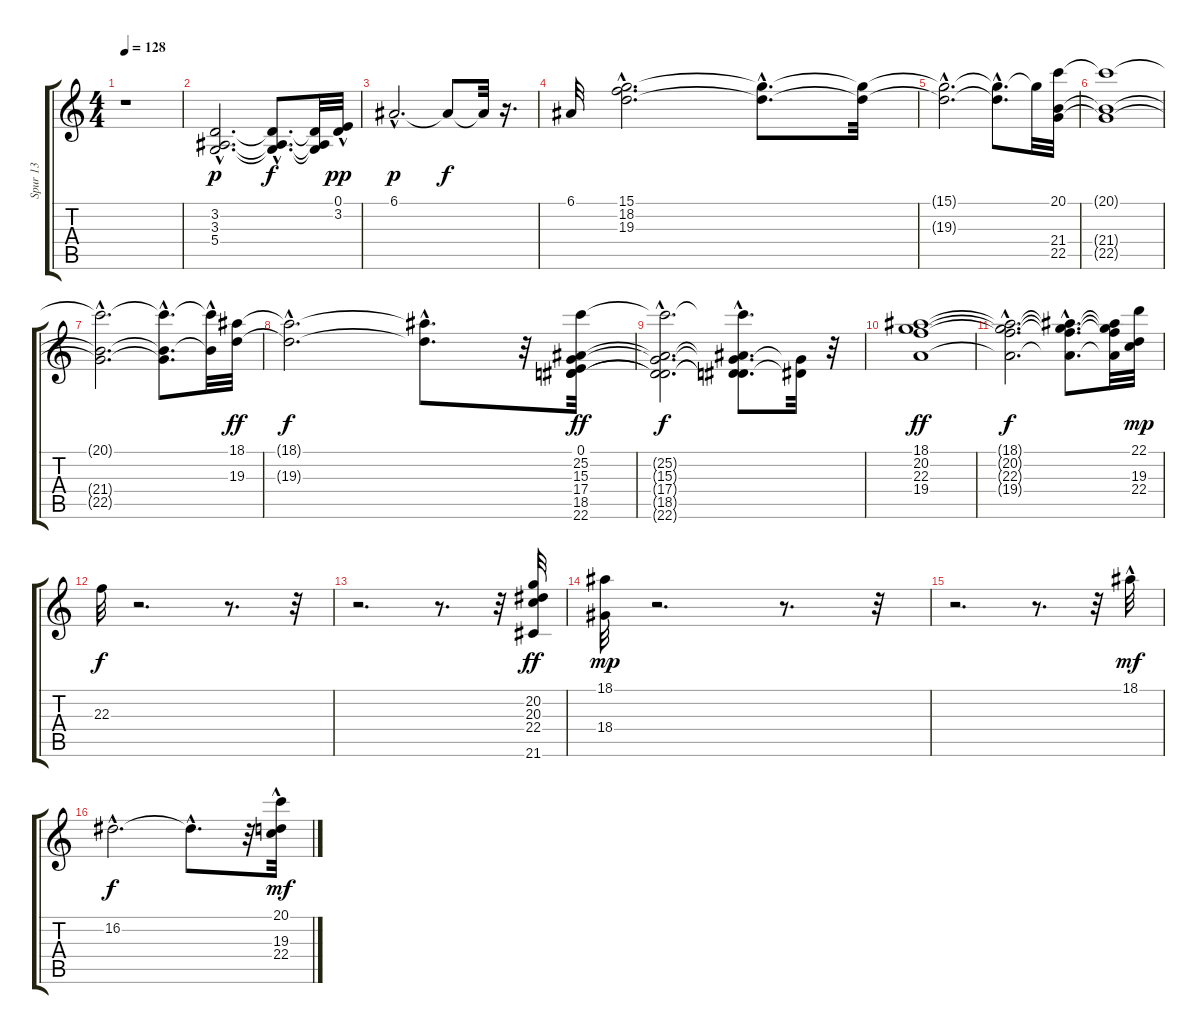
\track ("Spur 13" "Spur 13") {instrument stringensemble1}
\staff {score tabs}
\tuning (E4 B3 G3 D3 A2 E2) {hide}
\ts (4 4)
\tempo 128
\clef g2
\ks c
r.1{dy p instrument stringensemble1} |
(3.2{hac} 3.3{hac} 5.4{hac}).2{d} (3.2{hac t} 3.3{hac t} 5.4{hac t}).8{d dy f} (3.2{t} 3.3{t} 5.4{t}).32 (0.1{hac} 3.2{hac}).32{dy pp} |
6.1{hac}.2{d dy p} 6.1{t}.8{dy f} 6.1{t}.32 r.16{d} |
6.1.32 (15.1{hac} 18.2{hac} 19.3{hac}).2{d} (15.1{hac t} 19.3{hac t}).8{d} (15.1{t} 19.3{t}).32 |
(15.1{hac t} 19.3{hac t}).2{d} (15.1{hac t} 19.3{t}).8{d} 15.1{t}.32 (20.1 21.4 22.5).32 |
(20.1{t} 21.4{t} 22.5{t}).1 |
(20.1{hac t} 21.4{hac t} 22.5{hac t}).2{d} (20.1{hac t} 21.4{hac t} 22.5{hac t}).8{d} (20.1{t} 21.4{hac t}).32 (18.1 19.3).32{dy ff} |
(18.1{hac t} 19.3{hac t}).2{d dy f} (18.1{hac t} 19.3{t}).8{d} r.32 (0.1 25.2 15.3 17.4 18.5 22.6).32{dy ff} |
(25.2{hac t} 15.3{hac t} 17.4{hac t} 18.5{hac t} 22.6{hac t}).2{d dy f} (25.2{hac t} 15.3{hac t} 17.4{hac t} 18.5{hac t} 22.6{t}).8{d} (17.4{t} 18.5{t}).32 r.32 |
(18.1 20.2 22.3 19.4).1{dy ff} |
(18.1{hac t} 20.2{hac t} 22.3{hac t} 19.4{hac t}).2{d dy f} (18.1{hac t} 20.2{hac t} 22.3{hac t} 19.4{hac t}).8{d} (18.1{t} 20.2{t} 22.3{t} 19.4{t}).32 (22.1 19.3 22.4).32{dy mp} |
22.3.32{dy f} r.2{d} r.8{d} r.32 |
r.2{d} r.8{d} r.32 (20.2 20.3 22.4 21.6).32{dy ff} |
(18.1 18.4).32{dy mp} r.2{d} r.8{d} r.32 |
r.2{d} r.8{d} r.32 18.1{hac}.32{dy mf} |
16.2{hac}.2{d dy f} 16.2{hac t}.8{d} r.32 (20.1{hac} 19.3{hac} 22.4).32{dy mf}
